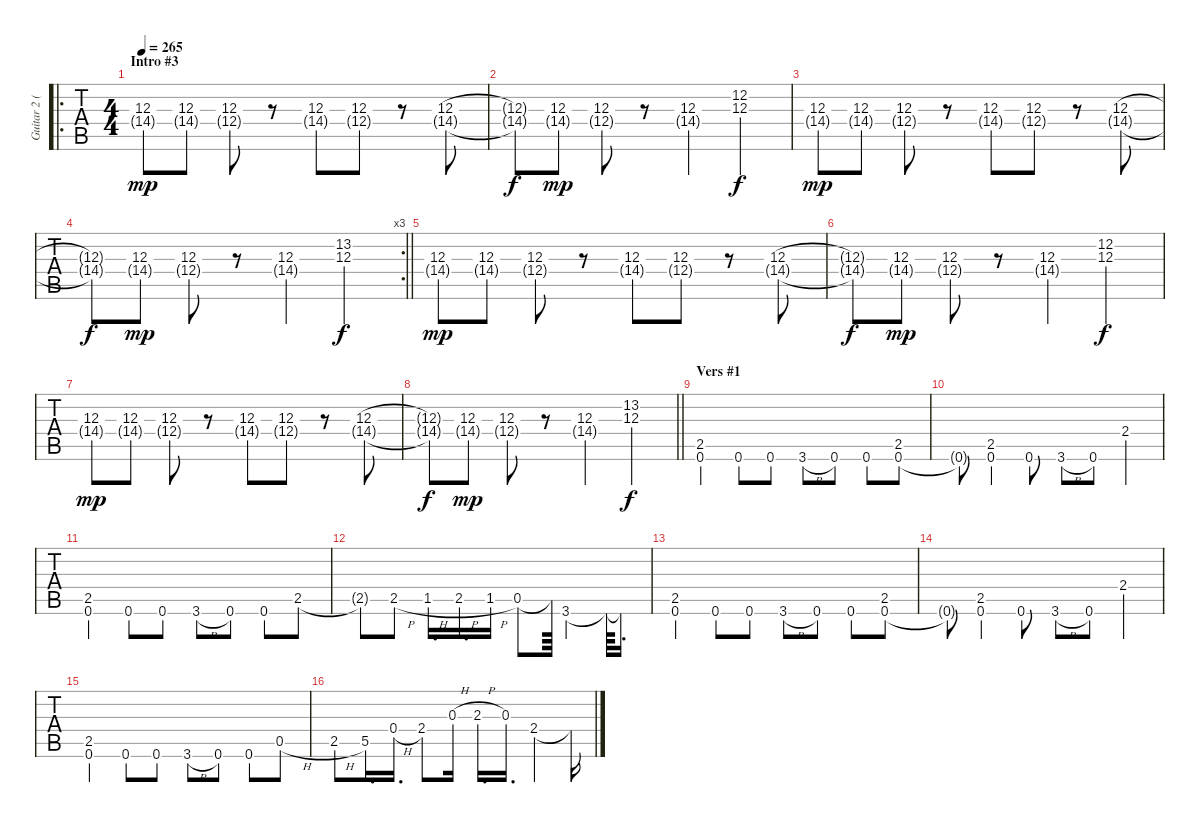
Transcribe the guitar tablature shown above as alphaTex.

\track ("Guitar 2 (Overdriven)" "Guitar 2 (") {instrument overdrivenguitar}
\staff {tabs}
\tuning (Eb4 Bb3 Gb3 Db3 Ab2 Eb2) {hide}
\ro
\ts (4 4)
\section ("" "Intro #3")
\tempo 265
\clef g2
\ks c
(12.3 14.4{g}).8{dy mp volume 8} (12.3 14.4{g}).8 (12.3 12.4{g}).8 r.8 (12.3 14.4{g}).8 (12.3 12.4{g}).8 r.8 (12.3 14.4{g}).8 |
(12.3{t} 14.4{t}).8{dy f} (12.3 14.4{g}).8{dy mp} (12.3 12.4{g}).8 r.8 (12.3 14.4{g}).4 (12.2 12.3).4{dy f} |
(12.3 14.4{g}).8{dy mp} (12.3 14.4{g}).8 (12.3 12.4{g}).8 r.8 (12.3 14.4{g}).8 (12.3 12.4{g}).8 r.8 (12.3 14.4{g}).8 |
\rc 3
\barLineRight lightlight
(12.3{t} 14.4{t}).8{dy f} (12.3 14.4{g}).8{dy mp} (12.3 12.4{g}).8 r.8 (12.3 14.4{g}).4 (13.2 12.3).4{dy f} |
(12.3 14.4{g}).8{dy mp} (12.3 14.4{g}).8 (12.3 12.4{g}).8 r.8 (12.3 14.4{g}).8 (12.3 12.4{g}).8 r.8 (12.3 14.4{g}).8 |
(12.3{t} 14.4{t}).8{dy f} (12.3 14.4{g}).8{dy mp} (12.3 12.4{g}).8 r.8 (12.3 14.4{g}).4 (12.2 12.3).4{dy f} |
(12.3 14.4{g}).8{dy mp} (12.3 14.4{g}).8 (12.3 12.4{g}).8 r.8 (12.3 14.4{g}).8 (12.3 12.4{g}).8 r.8 (12.3 14.4{g}).8 |
\barLineRight lightlight
(12.3{t} 14.4{t}).8{dy f} (12.3 14.4{g}).8{dy mp} (12.3 12.4{g}).8 r.8 (12.3 14.4{g}).4 (13.2 12.3).4{dy f} |
\section ("" "Vers #1")
(2.5 0.6).4{volume 10} 0.6.8 0.6.8 3.6{h}.8 0.6.8 0.6.8 (2.5 0.6{st}).8 |
0.6{t}.8 (2.5 0.6).4 0.6.8 3.6{h}.8 0.6.8 2.4.4 |
(2.5 0.6).4 0.6.8 0.6.8 3.6{h}.8 0.6.8 0.6.8 2.5{st}.8 |
2.5{t}.8 2.5{h}.8 1.5{h}.16{d} 2.5{h}.16{d} 1.5{h}.16 0.5.8 0.5{t}.64 3.6.4 3.6{t}.64 3.6{t}.16{d} |
(2.5 0.6).4 0.6.8 0.6.8 3.6{h}.8 0.6.8 0.6.8 (2.5 0.6{st}).8 |
0.6{t}.8 (2.5 0.6).4 0.6.8 3.6{h}.8 0.6.8 2.4.4 |
(2.5 0.6).4 0.6.8 0.6.8 3.6{h}.8 0.6.8 0.6.8 0.5{h st}.8 |
2.5{h}.8 5.5.16{d} 0.4{h}.16{d} 2.4.8 0.3{h}.16 2.3{h}.16{d} 0.3.16{d} 2.4.4 2.4{t}.16
